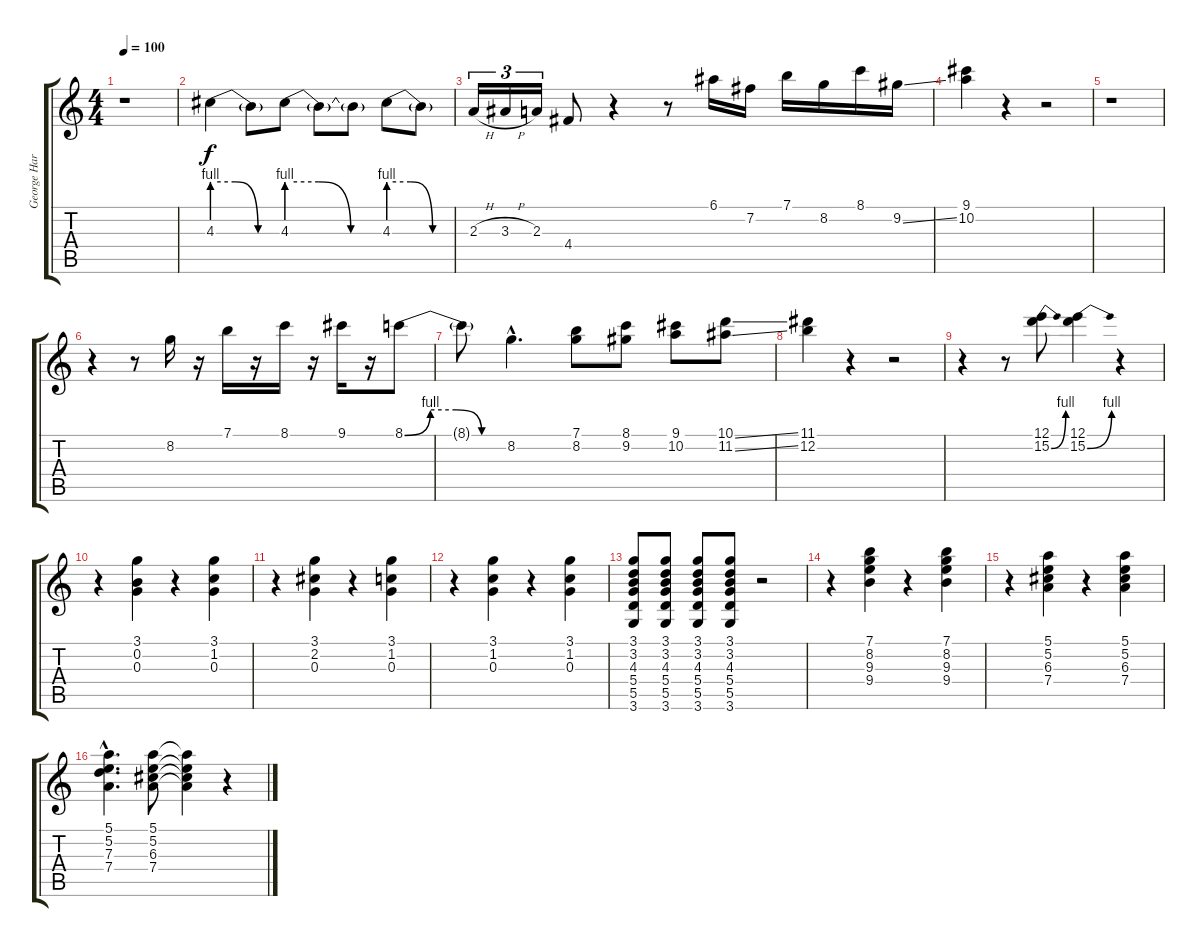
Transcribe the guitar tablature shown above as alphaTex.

\track ("George Harrison" "George Har") {instrument overdrivenguitar}
\staff {score tabs}
\tuning (E4 B3 G3 D3 A2 E2) {hide}
\ts (4 4)
\tempo 100
\clef g2
\ks c
r.1{dy f} |
4.3{be (custom 0 4 20 4 40 0 60 0)}.4 4.3{t}.8 4.3{be (custom 0 4 20 4 40 0 60 0)}.8 4.3{t}.8 4.3{t}.8 4.3{be (custom 0 4 20 4 40 0 60 0)}.8 4.3{t}.8 |
2.3{h}.16{tu (3 2)} 3.3{h}.16{tu (3 2)} 2.3.16{tu (3 2)} 4.4.8 r.4 r.8 6.1.16 7.2.16 7.1.16 8.2.16 8.1.16 9.2{ss}.16 |
(9.1 10.2).4 r.4 r.2 |
r.1 |
r.4 r.8 8.2.16 r.16 7.1.16 r.16 8.1.16 r.16 9.1.16 r.16 8.1{be (custom 0 0 15 4 30 4 45 0 60 0)}.8 |
8.1{t}.8 8.2{hac}.4{d} (7.1 8.2).8 (8.1 9.2).8 (9.1 10.2).8 (10.1{ss} 11.2{ss}).8 |
(11.1 12.2).4 r.4 r.2 |
r.4 r.8 (12.1 15.2{be (bend 0 0 60 4)}).8 (12.1 15.2{be (bend 0 0 60 4)}).4 r.4 |
r.4 (3.1 0.2 0.3).4 r.4 (3.1 1.2 0.3).4 |
r.4 (3.1 2.2 0.3).4 r.4 (3.1 1.2 0.3).4 |
r.4 (3.1 1.2 0.3).4 r.4 (3.1 1.2 0.3).4 |
(3.1 3.2 4.3 5.4 5.5 3.6).8 (3.1 3.2 4.3 5.4 5.5 3.6).8 (3.1 3.2 4.3 5.4 5.5 3.6).8 (3.1 3.2 4.3 5.4 5.5 3.6).8 r.2 |
r.4 (7.1 8.2 9.3 9.4).4 r.4 (7.1 8.2 9.3 9.4).4 |
r.4 (5.1 5.2 6.3 7.4).4 r.4 (5.1 5.2 6.3 7.4).4 |
(5.1{hac} 5.2{hac} 7.3{hac} 7.4{hac}).4{d} (5.1 5.2 6.3 7.4).8 (5.1{t} 5.2{t} 6.3{t} 7.4{t}).4 r.4
